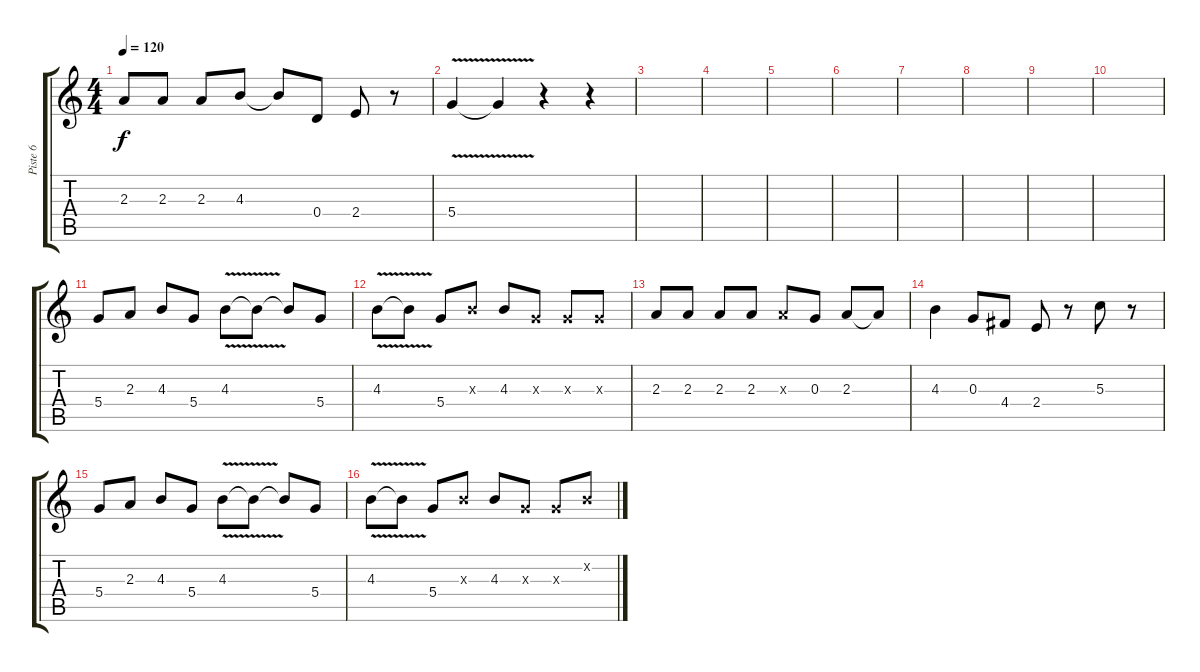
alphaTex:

\track ("Piste 6" "Piste 6") {instrument overdrivenguitar}
\staff {score tabs}
\tuning (E4 B3 G3 D3 A2 E2) {hide}
\ts (4 4)
\tempo 120
\clef g2
\ks c
2.3.8{dy f} 2.3.8 2.3.8 4.3.8 4.3{t}.8 0.4.8 2.4.8 r.8 |
5.4{v}.4 5.4{t}.4 r.4 r.4 |
|
|
|
|
|
|
|
|
5.4.8{volume 15 balance 16 instrument distortionguitar} 2.3.8 4.3.8 5.4.8 4.3{v}.8 4.3{t}.8 4.3{t}.8 5.4.8 |
4.3{v}.8 4.3{t}.8 5.4.8 4.3{x}.8 4.3.8 0.3{x}.8 0.3{x}.8 0.3{x}.8 |
2.3.8 2.3.8 2.3.8 2.3.8 2.3{x}.8 0.3.8 2.3.8 2.3{t}.8 |
4.3.4 0.3.8 4.4.8 2.4.8 r.8 5.3.8 r.8 |
5.4.8 2.3.8 4.3.8 5.4.8 4.3{v}.8 4.3{t}.8 4.3{t}.8 5.4.8 |
4.3{v}.8 4.3{t}.8 5.4.8 4.3{x}.8 4.3.8 0.3{x}.8 0.3{x}.8 0.2{x}.8
